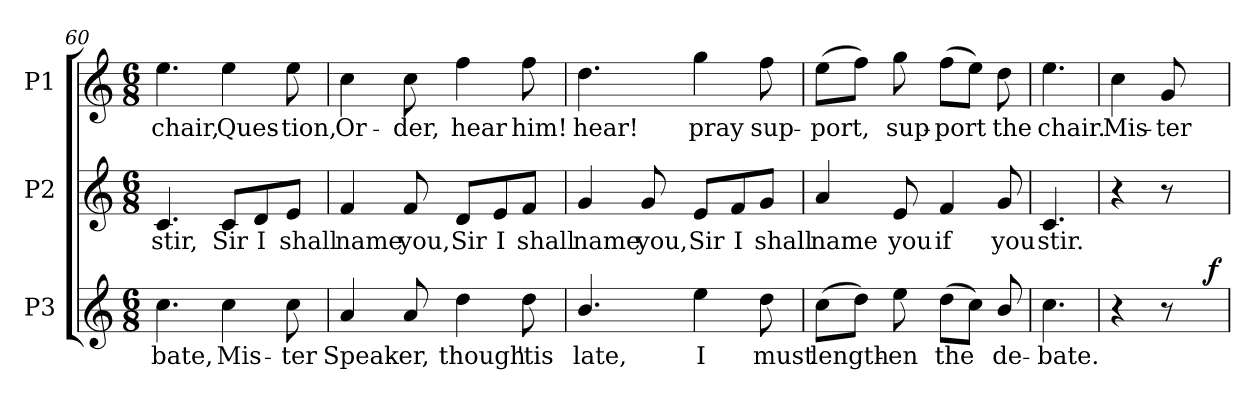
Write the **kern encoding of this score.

**kern	**text	**dynam	**kern	**text	**kern	**text
*part3	*part3	*part3	*part2	*part2	*part1	*part1
*staff3	*staff3	*staff3	*staff2	*staff2	*staff1	*staff1
*I"P3	*	*	*I"P2	*	*I"P1	*
*clefG2	*	*	*clefG2	*	*clefG2	*
*ITrd7c12	*	*	*ITrd7c12	*	*ITrd7c12	*
*k[]	*	*	*k[]	*	*k[]	*
*C:	*	*	*C:	*	*C:	*
*M6/8	*	*	*M6/8	*	*M6/8	*
=60	=60	=60	=60	=60	=60	=60
!	!LO:LY:b:color=#000000	!	!	!	!	!
!	!	!	!	!LO:LY:b:color=#000000	!	!
!	!	!	!	!	!	!LO:LY:b:color=#000000
4.ci\	-bate,	.	4.Ci/	stir,	4.ei\	chair,
!	!LO:LY:b:color=#000000	!	!	!	!	!
!	!	!	!	!LO:LY:b:color=#000000	!	!
!	!	!	!	!	!	!LO:LY:b:color=#000000
4ci\	Mis-	.	8Ci/L	Sir	4ei\	Ques-
!	!	!	!	!LO:LY:b:color=#000000	!	!
.	.	.	8Di/	I	.	.
!	!LO:LY:b:color=#000000	!	!	!	!	!
!	!	!	!	!LO:LY:b:color=#000000	!	!
!	!	!	!	!	!	!LO:LY:b:color=#000000
8ci\	-ter	.	8Ei/J	shall	8ei\	-tion,
=61	=61	=61	=61	=61	=61	=61
!	!LO:LY:b:color=#000000	!	!	!	!	!
!	!	!	!	!LO:LY:b:color=#000000	!	!
!	!	!	!	!	!	!LO:LY:b:color=#000000
4Ai/	Speak-	.	4Fi/	name	4ci\	Or-
!	!LO:LY:b:color=#000000	!	!	!	!	!
!	!	!	!	!LO:LY:b:color=#000000	!	!
!	!	!	!	!	!	!LO:LY:b:color=#000000
8Ai/	-er,	.	8Fi/	you,	8ci\	-der,
!	!LO:LY:b:color=#000000	!	!	!	!	!
!	!	!	!	!LO:LY:b:color=#000000	!	!
!	!	!	!	!	!	!LO:LY:b:color=#000000
4di\	though	.	8Di/L	Sir	4fi\	hear
!	!	!	!	!LO:LY:b:color=#000000	!	!
.	.	.	8Ei/	I	.	.
!	!LO:LY:b:color=#000000	!	!	!	!	!
!	!	!	!	!LO:LY:b:color=#000000	!	!
!	!	!	!	!	!	!LO:LY:b:color=#000000
8di\	'tis	.	8Fi/J	shall	8fi\	him!
=62	=62	=62	=62	=62	=62	=62
!	!LO:LY:b:color=#000000	!	!	!	!	!
!	!	!	!	!LO:LY:b:color=#000000	!	!
!	!	!	!	!	!	!LO:LY:b:color=#000000
4.Bi/	late,	.	4Gi/	name	4.di\	hear!
!	!	!	!	!LO:LY:b:color=#000000	!	!
.	.	.	8Gi/	you,	.	.
!	!LO:LY:b:color=#000000	!	!	!	!	!
!	!	!	!	!LO:LY:b:color=#000000	!	!
!	!	!	!	!	!	!LO:LY:b:color=#000000
4ei\	I	.	8Ei/L	Sir	4gi\	pray
!	!	!	!	!LO:LY:b:color=#000000	!	!
.	.	.	8Fi/	I	.	.
!	!LO:LY:b:color=#000000	!	!	!	!	!
!	!	!	!	!LO:LY:b:color=#000000	!	!
!	!	!	!	!	!	!LO:LY:b:color=#000000
8di\	must	.	8Gi/J	shall	8fi\	sup-
=63	=63	=63	=63	=63	=63	=63
!	!LO:LY:b:color=#000000	!	!	!	!	!
!	!	!	!	!LO:LY:b:color=#000000	!	!
!	!	!	!	!	!	!LO:LY:b:color=#000000
(8ci\L	length-	.	4Ai/	name	(8ei\L	-port,
8di\J)	.	.	.	.	8fi\J)	.
!	!LO:LY:b:color=#000000	!	!	!	!	!
!	!	!	!	!LO:LY:b:color=#000000	!	!
!	!	!	!	!	!	!LO:LY:b:color=#000000
8ei\	-en	.	8Ei/	you	8gi\	sup-
!	!LO:LY:b:color=#000000	!	!	!	!	!
!	!	!	!	!LO:LY:b:color=#000000	!	!
!	!	!	!	!	!	!LO:LY:b:color=#000000
(8di\L	the	.	4Fi/	if	(8fi\L	-port
8ci\J)	.	.	.	.	8ei\J)	.
!	!LO:LY:b:color=#000000	!	!	!	!	!
!	!	!	!	!LO:LY:b:color=#000000	!	!
!	!	!	!	!	!	!LO:LY:b:color=#000000
8Bi/	de-	.	8Gi/	you	8di\	the
=64	=64	=64	=64	=64	=64	=64
!	!LO:LY:b:color=#000000	!	!	!	!	!
!	!	!	!	!LO:LY:b:color=#000000	!	!
!	!	!	!	!	!	!LO:LY:b:color=#000000
4.ci\	-bate.	.	4.Ci/	stir.	4.ei\	chair.
!!LO:PB:g=z
=65	=65	=65	=65	=65	=65	=65
!	!	!	!	!	!	!LO:LY:b:color=#000000
*^	*	*	*	*	*	*
4r	4ryy	.	.	4r	.	4ci\	Mis-
!	!	!	!	!	!	!	!LO:LY:b:color=#000000
8r	16ryy	.	.	8r	.	8Gi/	-ter
.	32ryy	.	.	.	.	.	.
.	64ryy	.	.	.	.	.	.
.	128...ryy	.	.	.	.	.	.
.	1024ryy	.	f	.	.	.	.
*v	*v	*	*	*	*	*	*
=	=	=	=	=	=	=
*-	*-	*-	*-	*-	*-	*-
